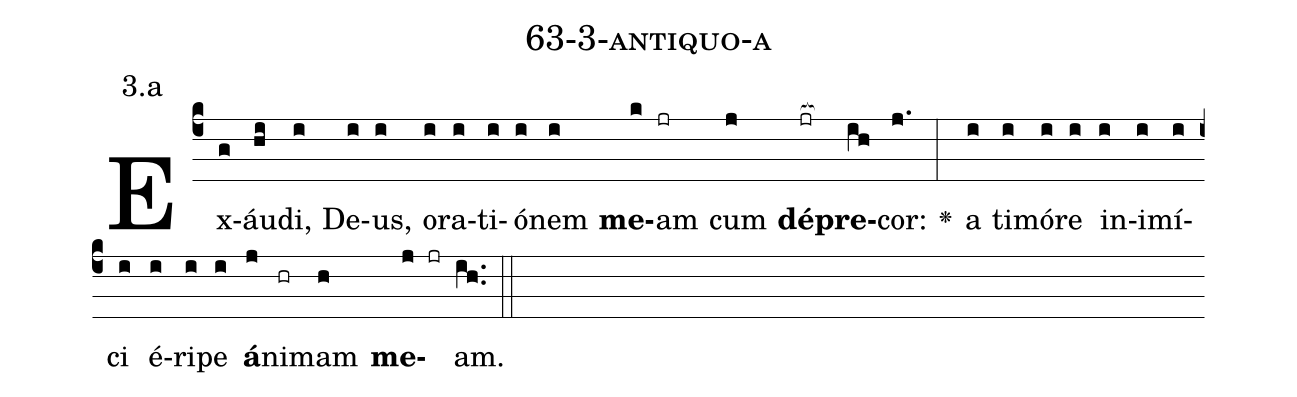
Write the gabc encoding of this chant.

name: 63-3-antiquo-a;
annotation: 3.a;
%%
(c4)Ex(g)áu(hi)di,(i) De(i)us,(i) o(i)ra(i)ti(i)ó(i)nem(i) <b>me</b>(k)am(jr) cum(j) <b>dé</b>(jr[ocb:1{])<b>pre</b>(ih[ocb:0}])cor:(j.) <v>\greheightstar</v>(:) a(i) ti(i)mó(i)re(i) in(i)i(i)mí(i)ci(i) é(i)ri(i)pe(i) <b>á</b>(j)ni(hr)mam(h) <b>me</b>(j jr)am.(ih..) (::)


%E(i) u(i) o(j) u(h) a(j) e.(ih..) (::)
